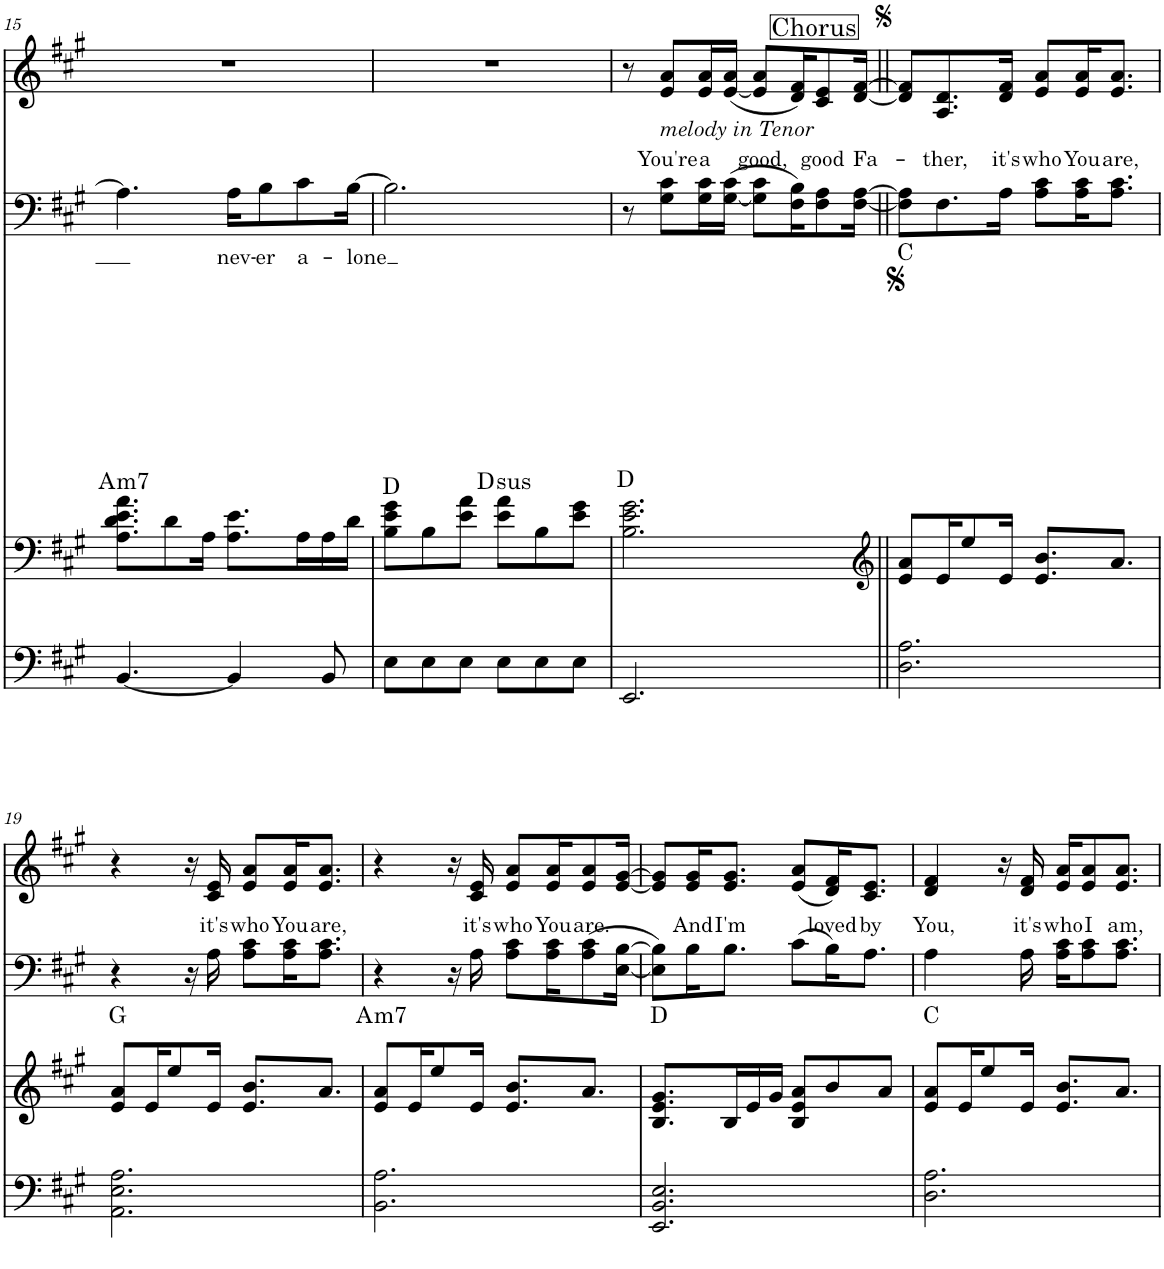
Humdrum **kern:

**kern	**kern	**harte	**kern	**text	**kern	**text
*part3	*part3	*part3	*part2	*part2	*part1	*part1
*staff4	*staff3	*	*staff2	*staff2	*staff1	*staff1
!!LO:PB:g=z
*clefF4	*clefF4	*	*clefF4	*	*clefG2	*
*k[f#c#g#]	*k[f#c#g#]	*	*k[f#c#g#]	*	*k[f#c#g#]	*
*M6/8	*M6/8	*	*M6/8	*	*M6/8	*
=15	=15	=15	=15	=15	=15	=15
!	!	!LO:H:kt=m7	!	!	!	!
[4.BB/	8.A\ 8.d\ 8.e\ 8.a\L	A:min7	4.A\]	.	2.r	.
.	8d\	.	.	.	.	.
.	16A\Jk	.	.	.	.	.
!	!	!	!	!LO:LY:b	!	!
4BB/]	8.A\ 8.e\L	.	16A\KL	nev-	.	.
!	!	!	!	!LO:LY:b	!	!
.	.	.	8B\	-er	.	.
!	!	!	!	!LO:LY:b	!	!
.	16A\L	.	8c#\	a-	.	.
8BB/	16A\	.	.	.	.	.
!	!	!	!	!LO:LY:b	!	!
.	16d\JJ	.	[16B\Jk	-lone	.	.
=16	=16	=16	=16	=16	=16	=16
8E\L	8B\ 8e\ 8g#\L	D:maj	2.B\]	.	2.r	.
8E\	8B\	.	.	.	.	.
8E\J	8e\ 8a\J	.	.	.	.	.
!	!	!LO:H:kt=sus	!	!	!	!
8E\L	8e\ 8a\L	D:sus4	.	.	.	.
8E\	8B\	.	.	.	.	.
8E\J	8e\ 8g#\J	.	.	.	.	.
=17	=17	=17	=17	=17	=17	=17
2.EE/	2.B\ 2.e\ 2.g#\	D:maj	8r	.	8r	.
!	!	!	!	!	!LO:TX:b:i:t=melody in Tenor	!
!	!	!	!	!	!	!LO:LY:b
.	.	.	8G#\ 8c#\L	.	8e/ 8a/L	You're
!	!	!	!	!	!	!LO:LY:b
.	.	.	16G#\ 16c#\L	.	16e/ 16a/L	a
.	.	.	([16G#\ 16c#\JJ	.	([16e/ 16a/JJ	.
!	!	!	!	!	!	!LO:LY:b
.	.	.	8G#\] 8c#\L	.	8e/] 8a/L	good,
.	.	.	16F#\ 16B\K)	.	16d/ 16f#/K)	.
!	!	!	!	!	!	!LO:LY:b
.	.	.	8F#\ 8A\	.	8c#/ 8e/	good
!	!	!	!	!	!	!LO:LY:b
.	.	.	[16F#\ [16A\Jk	.	[16d/ [16f#/Jk	Fa-
=18||	=18||	=18||	=18||	=18||	=18||	=18||
*	*clefG2	*	*	*	*	*
!	!	!	!	!	!LO:TX:a:t=Chorus	!
2.D\ 2.A\	8e/ 8a/L	C:maj	8F#\] 8A\]L	.	8d/] 8f#/]L	.
!	!	!	!	!	!	!LO:LY:b
.	16e/K	.	8.F#\	.	8.A/ 8.d/	-ther,
.	8ee/	.	.	.	.	.
!	!	!	!	!	!	!LO:LY:b
.	16e/Jk	.	16A\Jk	.	16d/ 16f#/Jk	it's
!	!	!	!	!	!	!LO:LY:b
.	8.e/ 8.b/L	.	8A\ 8c#\L	.	8e/ 8a/L	who
!	!	!	!	!	!	!LO:LY:b
.	.	.	16A\ 16c#\K	.	16e/ 16a/K	You
!	!	!	!	!	!	!LO:LY:b
.	8.a/J	.	8.A\ 8.c#\J	.	8.e/ 8.a/J	are,
!!LO:LB:g=z
=19	=19	=19	=19	=19	=19	=19
2.AA\ 2.E\ 2.A\	8e/ 8a/L	G:maj	4r	.	4r	.
.	16e/K	.	.	.	.	.
.	8ee/	.	.	.	.	.
.	.	.	16r	.	16r	.
!	!	!	!	!	!	!LO:LY:b
.	16e/Jk	.	16A\	.	16c#/ 16e/	it's
!	!	!	!	!	!	!LO:LY:b
.	8.e/ 8.b/L	.	8A\ 8c#\L	.	8e/ 8a/L	who
!	!	!	!	!	!	!LO:LY:b
.	.	.	16A\ 16c#\K	.	16e/ 16a/K	You
!	!	!	!	!	!	!LO:LY:b
.	8.a/J	.	8.A\ 8.c#\J	.	8.e/ 8.a/J	are,
=20	=20	=20	=20	=20	=20	=20
!	!	!LO:H:kt=m7	!	!	!	!
2.BB\ 2.A\	8e/ 8a/L	A:min7	4r	.	4r	.
.	16e/K	.	.	.	.	.
.	8ee/	.	.	.	.	.
.	.	.	16r	.	16r	.
!	!	!	!	!	!	!LO:LY:b
.	16e/Jk	.	16A\	.	16c#/ 16e/	it's
!	!	!	!	!	!	!LO:LY:b
.	8.e/ 8.b/L	.	8A\ 8c#\L	.	8e/ 8a/L	who
!	!	!	!	!	!	!LO:LY:b
.	.	.	16A\ 16c#\K	.	16e/ 16a/K	You
!	!	!	!	!	!	!LO:LY:b
.	8.a/J	.	(8A\ 8c#\	.	8e/ 8a/	are.
.	.	.	[16E\ [16B\Jk	.	[16e/ [16g#/Jk	.
=21	=21	=21	=21	=21	=21	=21
2.EE/ 2.BB/ 2.E/	8.B/ 8.e/ 8.g#/L	D:maj	8E\] 8B\]L)	.	8e/] 8g#/]L	.
!	!	!	!	!	!	!LO:LY:b
.	.	.	16B\K	.	16e/ 16g#/K	And
!	!	!	!	!	!	!LO:LY:b
.	16B/L	.	8.B\J	.	8.e/ 8.g#/J	I'm
.	16e/	.	.	.	.	.
.	16g#/JJ	.	.	.	.	.
.	8B/ 8e/ 8a/L	.	(8c#\L	.	(8e/ 8a/L	.
!	!	!	!	!	!	!LO:LY:b
.	8b/	.	16B\K)	.	16d/ 16f#/K)	loved
!	!	!	!	!	!	!LO:LY:b
.	.	.	8.A\J	.	8.c#/ 8.e/J	by
.	8a/J	.	.	.	.	.
=22	=22	=22	=22	=22	=22	=22
!	!	!	!	!	!	!LO:LY:b
2.D\ 2.A\	8e/ 8a/L	C:maj	4A\	.	4d/ 4f#/	You,
.	16e/K	.	.	.	.	.
.	8ee/	.	.	.	.	.
.	.	.	16ryy	.	16r	.
!	!	!	!	!	!	!LO:LY:b
.	16e/Jk	.	16A\	.	16d/ 16f#/	it's
!	!	!	!	!	!	!LO:LY:b
.	8.e/ 8.b/L	.	16A\ 16c#\KL	.	16e/ 16a/KL	who
!	!	!	!	!	!	!LO:LY:b
.	.	.	8A\ 8c#\	.	8e/ 8a/	I
!	!	!	!	!	!	!LO:LY:b
.	8.a/J	.	8.A\ 8.c#\J	.	8.e/ 8.a/J	am,
=	=	=	=	=	=	=
*-	*-	*-	*-	*-	*-	*-
